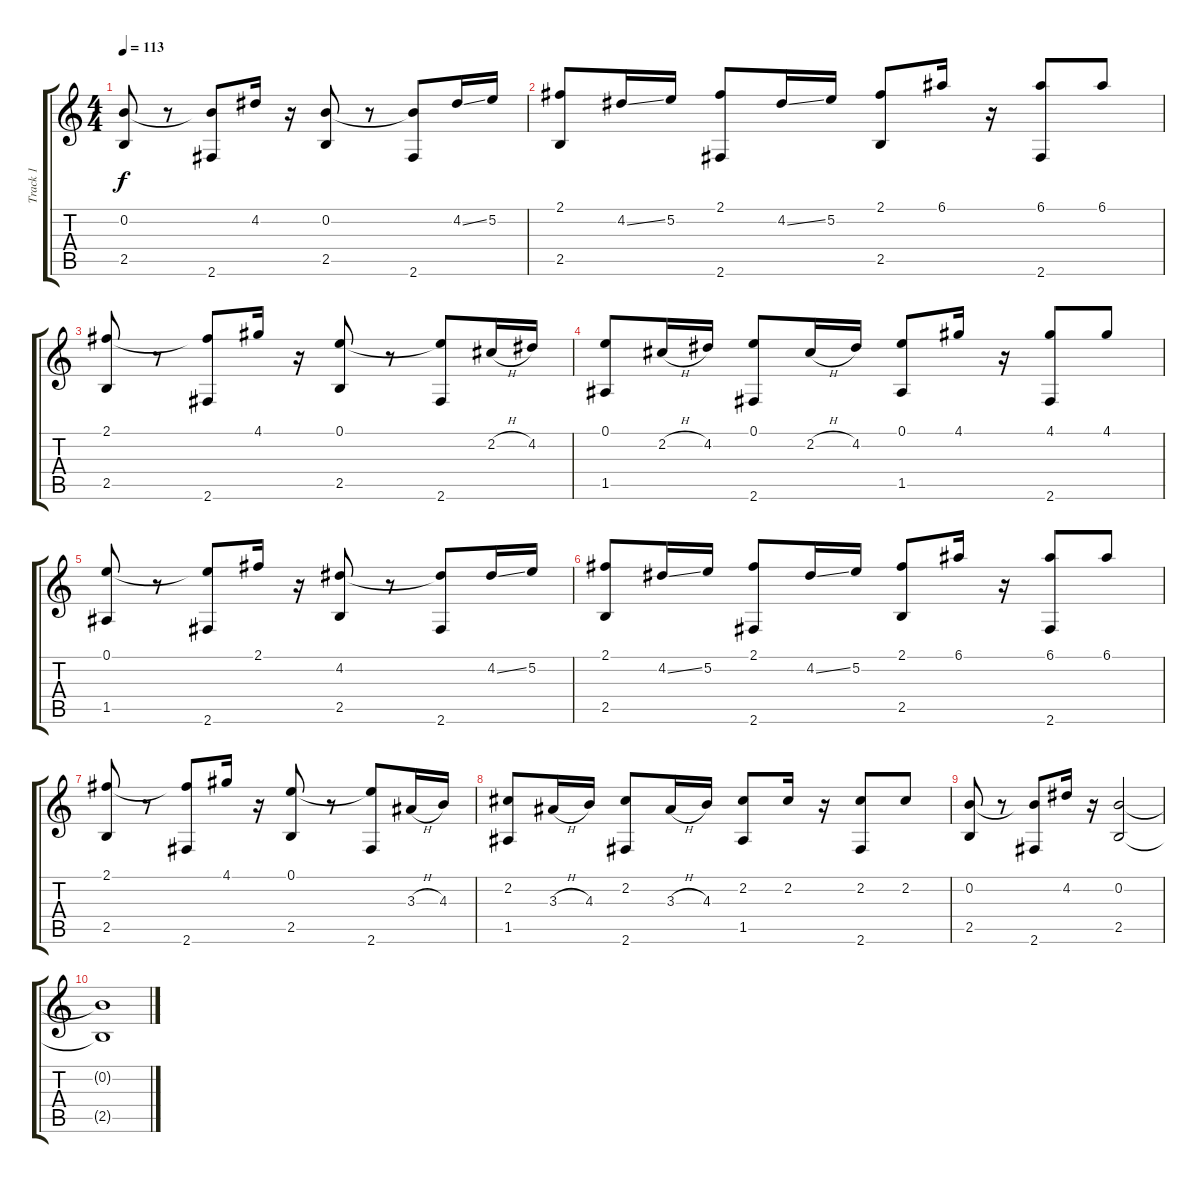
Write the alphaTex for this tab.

\track ("Track 1" "Track 1") {instrument acousticguitarsteel}
\staff {score tabs}
\tuning (E4 B3 G3 D3 A2 E2) {hide}
\ts (4 4)
\tempo 113
\clef g2
\ks c
(0.2 2.5).8{dy f} r.8 (0.2{t} 2.6).8 4.2.16 r.16 (0.2 2.5).8 r.8 (0.2{t} 2.6).8 4.2{ss}.16 5.2.16 |
(2.1 2.5).8 4.2{ss}.16 5.2.16 (2.1 2.6).8 4.2{ss}.16 5.2.16 (2.1 2.5).8 6.1.16 r.16 (6.1 2.6).8 6.1.8 |
(2.1 2.5).8 r.8 (2.1{t} 2.6).8 4.1.16 r.16 (0.1 2.5).8 r.8 (0.1{t} 2.6).8 2.2{h}.16 4.2.16 |
(0.1 1.5).8 2.2{h}.16 4.2.16 (0.1 2.6).8 2.2{h}.16 4.2.16 (0.1 1.5).8 4.1.16 r.16 (4.1 2.6).8 4.1.8 |
(0.1 1.5).8 r.8 (0.1{t} 2.6).8 2.1.16 r.16 (4.2 2.5).8 r.8 (4.2{t} 2.6).8 4.2{ss}.16 5.2.16 |
(2.1 2.5).8 4.2{ss}.16 5.2.16 (2.1 2.6).8 4.2{ss}.16 5.2.16 (2.1 2.5).8 6.1.16 r.16 (6.1 2.6).8 6.1.8 |
(2.1 2.5).8 r.8 (2.1{t} 2.6).8 4.1.16 r.16 (0.1 2.5).8 r.8 (0.1{t} 2.6).8 3.3{h}.16 4.3.16 |
(2.2 1.5).8 3.3{h}.16 4.3.16 (2.2 2.6).8 3.3{h}.16 4.3.16 (2.2 1.5).8 2.2.16 r.16 (2.2 2.6).8 2.2.8 |
(0.2 2.5).8 r.8 (0.2{t} 2.6).8 4.2.16 r.16 (0.2 2.5).2 |
(0.2{t} 2.5{t}).1
